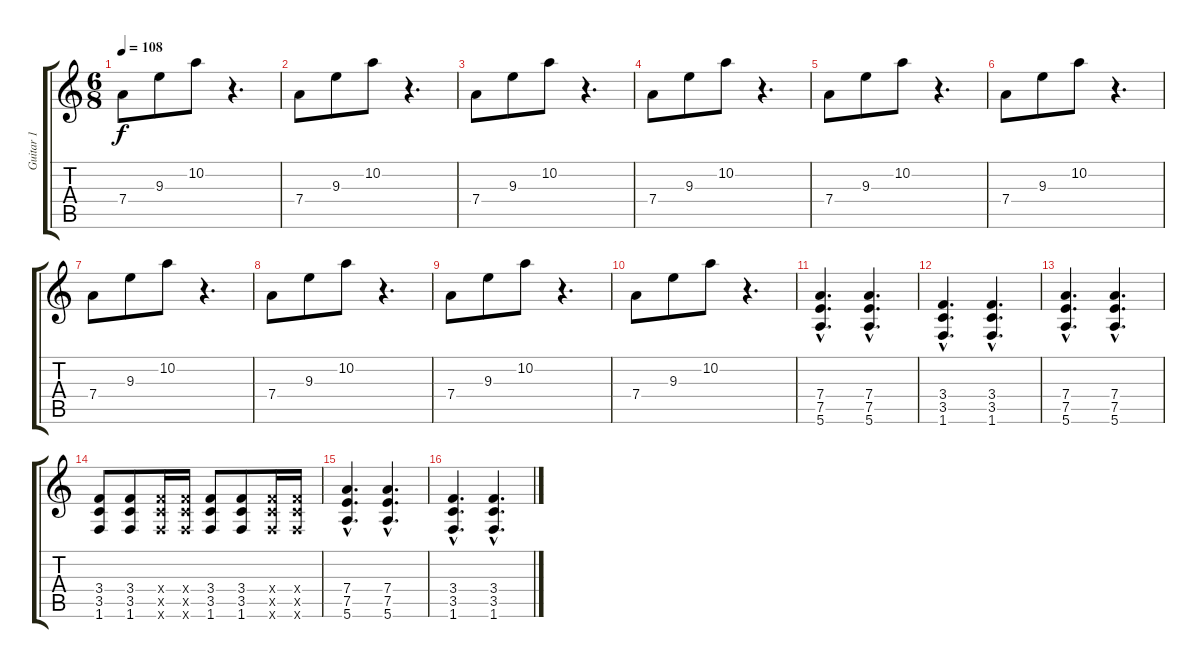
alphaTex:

\track ("Guitar 1" "Guitar 1") {instrument overdrivenguitar}
\staff {score tabs}
\tuning (E4 B3 G3 D3 A2 E2) {hide}
\ts (6 8)
\tempo 108
\clef g2
\ks c
7.4.8{dy f} 9.3.8 10.2.8 r.4{d} |
7.4.8 9.3.8 10.2.8 r.4{d} |
7.4.8 9.3.8 10.2.8 r.4{d} |
7.4.8 9.3.8 10.2.8 r.4{d} |
7.4.8 9.3.8 10.2.8 r.4{d} |
7.4.8 9.3.8 10.2.8 r.4{d} |
7.4.8 9.3.8 10.2.8 r.4{d} |
7.4.8 9.3.8 10.2.8 r.4{d} |
7.4.8 9.3.8 10.2.8 r.4{d} |
7.4.8 9.3.8 10.2.8 r.4{d} |
(7.4{hac} 7.5{hac} 5.6{hac}).4{d} (7.4{hac} 7.5{hac} 5.6{hac}).4{d} |
(3.4{hac} 3.5{hac} 1.6{hac}).4{d} (3.4{hac} 3.5{hac} 1.6{hac}).4{d} |
(7.4{hac} 7.5{hac} 5.6{hac}).4{d} (7.4{hac} 7.5{hac} 5.6{hac}).4{d} |
(3.4 3.5 1.6).8 (3.4 3.5 1.6).8 (3.4{x} 3.5{x} 1.6{x}).16 (3.4{x} 3.5{x} 1.6{x}).16 (3.4 3.5 1.6).8 (3.4 3.5 1.6).8 (3.4{x} 3.5{x} 1.6{x}).16 (3.4{x} 3.5{x} 1.6{x}).16 |
(7.4{hac} 7.5{hac} 5.6{hac}).4{d} (7.4{hac} 7.5{hac} 5.6{hac}).4{d} |
(3.4{hac} 3.5{hac} 1.6{hac}).4{d} (3.4{hac} 3.5{hac} 1.6{hac}).4{d}
